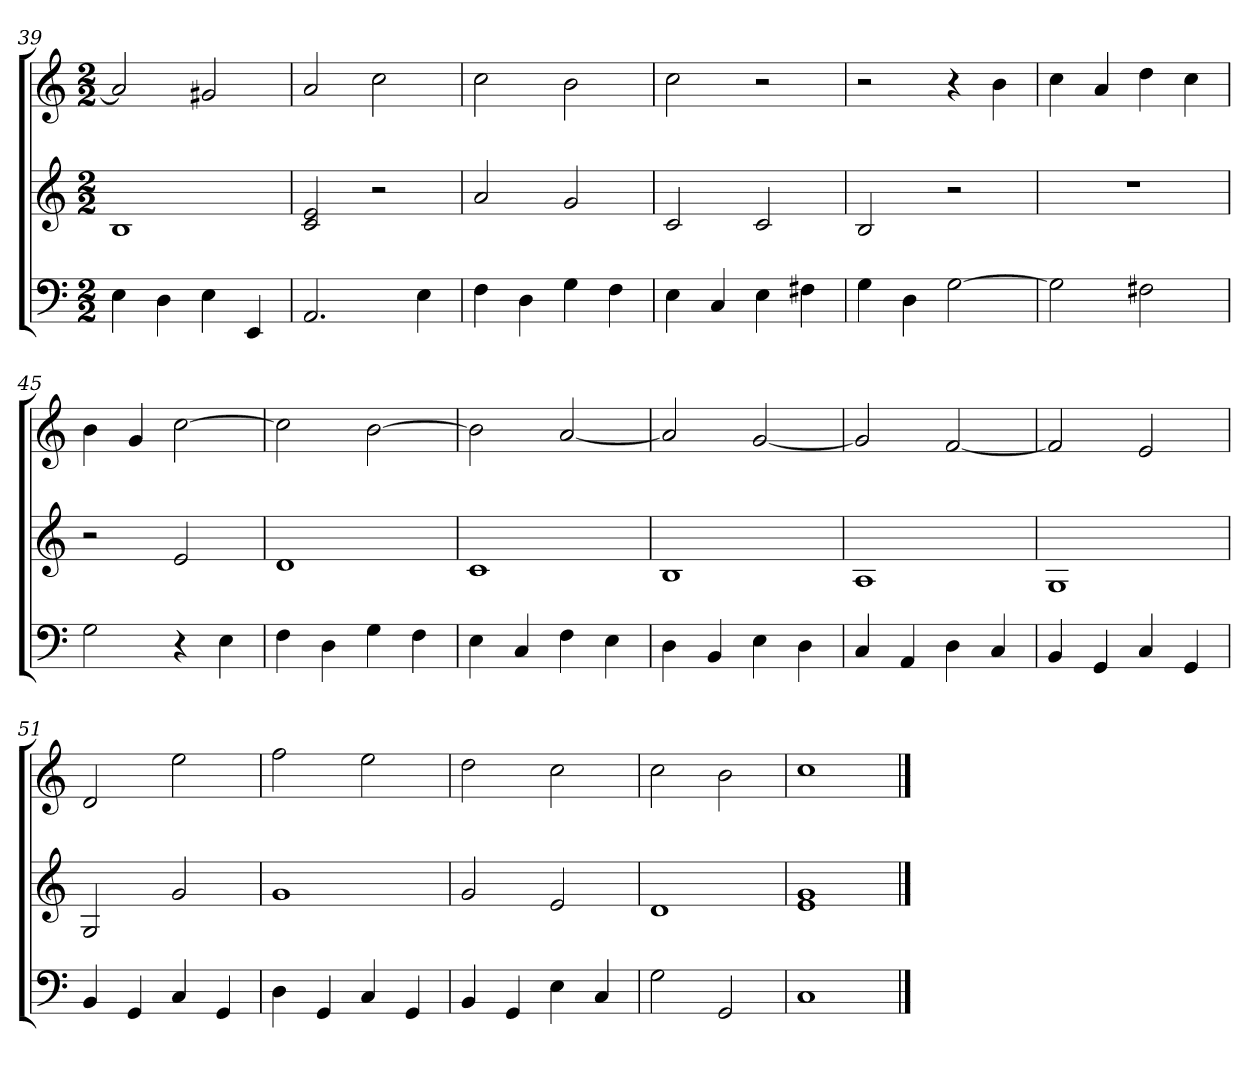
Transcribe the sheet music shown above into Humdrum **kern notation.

**kern	**kern	**kern
*part3	*part2	*part1
*staff3	*staff2	*staff1
*M2/2	*M2/2	*M2/2
=39	=39	=39
4E	1B	2a]
4D	.	.
4E	.	2g#X
4EE	.	.
=40	=40	=40
2.AA	2c 2e	2a
.	2r	2cc
4E	.	.
=41	=41	=41
4F	2a	2cc
4D	.	.
4G	2g	2b
4F	.	.
=42	=42	=42
4E	2c	2cc
4C	.	.
4E	2c	2r
4F#X	.	.
=43	=43	=43
4G	2B	2r
4D	.	.
[2G	2r	4r
.	.	4b
=44	=44	=44
2G]	1r	4cc
.	.	4a
2F#X	.	4dd
.	.	4cc
=45	=45	=45
2G	2r	4b
.	.	4g
4r	2e	[2cc
4E	.	.
=46	=46	=46
4F	1d	2cc]
4D	.	.
4G	.	[2b
4F	.	.
=47	=47	=47
4E	1c	2b]
4C	.	.
4F	.	[2a
4E	.	.
=48	=48	=48
4D	1B	2a]
4BB	.	.
4E	.	[2g
4D	.	.
=49	=49	=49
4C	1A	2g]
4AA	.	.
4D	.	[2f
4C	.	.
=50	=50	=50
4BB	1G	2f]
4GG	.	.
4C	.	2e
4GG	.	.
=51	=51	=51
4BB	2G	2d
4GG	.	.
4C	2g	2ee
4GG	.	.
=52	=52	=52
4D	1g	2ff
4GG	.	.
4C	.	2ee
4GG	.	.
=53	=53	=53
4BB	2g	2dd
4GG	.	.
4E	2e	2cc
4C	.	.
=54	=54	=54
2G	1d	2cc
2GG	.	2b
=55	=55	=55
1C	1e 1g	1cc
==	==	==
*-	*-	*-
